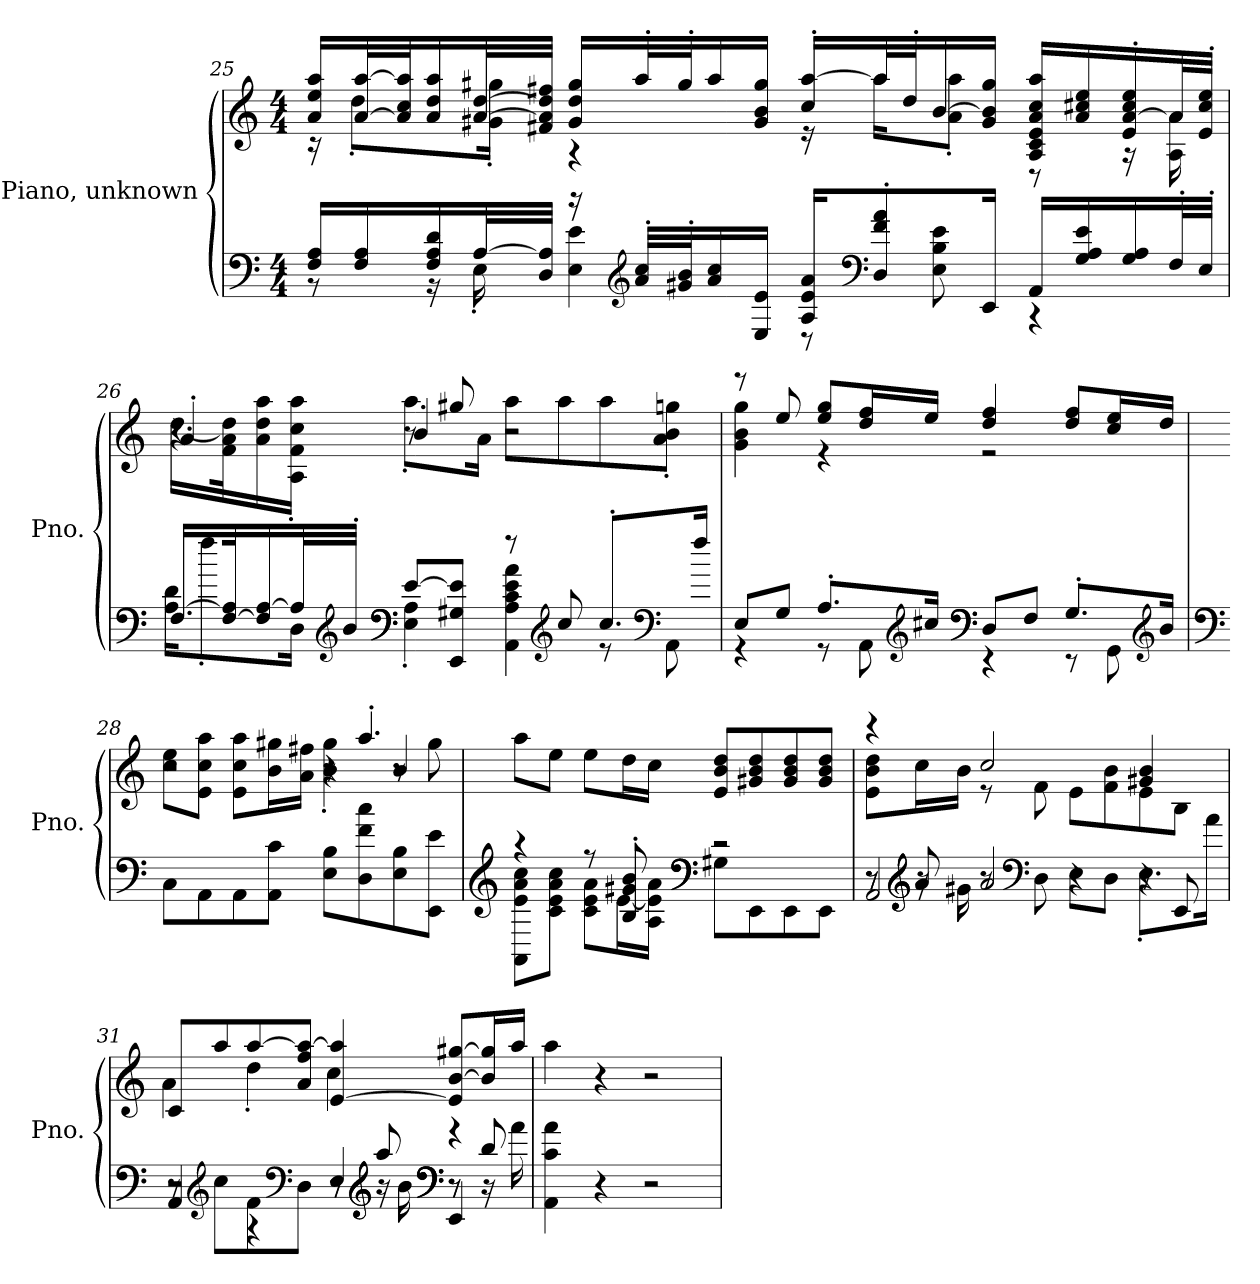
**kern	**kern
*part1	*part1
*staff2	*staff1
*I"Piano, unknown	*
*I'Pno.	*
!!LO:LB:g=z
*clefF4	*clefG2
*k[]	*k[]
*M4/4	*M4/4
=25	=25
*^	*^
16F/ 16A/LL	8r	16a/ 16ee/ 16aa/LL	16r
16F/ 16A/	.	[32a/ [32aa/L	8dd'\L
.	.	32a/] 32cc/ 32aa/]J	.
16F/ 16A/ 16d/	16r	16a/ 16dd/ 16aa/	.
[32A/L	16E'\	[32a/ [32dd/L	16g#X\' 16gg#X\'Jk
32D/ 32A/]JJJ	.	32f#X/ 32a/] 32dd/] 32ff#X/JJJ	.
16r	4E\ 4e\	16g#/ 16dd/ 16gg#/LL	4r
*clefG2	*	*	*
32a/' 32cc/'LLL	.	32aa'/L	.
32g#X/' 32b/'J	.	32gg#'/J	.
16a/ 16cc/	.	16aa/	.
16E/ 16e/JJ	.	16g#/ 16b/ 16gg#/JJ	.
16A/ 16e/ 16a/KL	8r	16cc/' [16aa/'LL	16r
*clefF4	*	*	*
8D/' 8f/' 8a/'	.	32aa/L]	16aa\KL
.	.	32dd'/J	.
.	8E\ 8B\ 8e\	[16b/	8a\' 8aa\'J
16EE/Jk	.	16g#/ 16b/] 16gg#/JJ	.
16AA/LL	4r	16A/ 16c/ 16e/ 16a/ 16cc/ 16aa/LL	8r
16G/ 16A/ 16e/	.	16a/ 16cc#X/ 16ee/	.
16G/ 16A/	.	16e/' [16a/' 16cc#/' 16ee/'	16r
32F'/L	.	32a/L]	16A\ 16a\
32E'/JJJ	.	32e/' 32cc#/' 32ee/'JJJ	.
!!LO:LB:g=z
=26	=26	=26	=26
*	*	*	*^
[16.F/LL	16A\ 16d\KL	4r	[16.dd\LL	4a'/
.	8ff'\	.	.	.
32F/_ 32A/K	.	.	32f\ 32a\ 32dd\]K	.
16F/] [16A/	.	.	16a\ 16dd\ 16aa\	.
32A/L]	16D\Jk	.	16A\' 16f\' 16cc\' 16aa\'JJ	.
*clefG2	*	*	*	*
32b'/JJJ	.	.	.	.
*clefF4	*	*	*	*
[8e/L	4E\' 4A\'	8r	8.aa'\L	4b/
8EE/ 8G#X/ 8e/]J	.	8gg#X/	.	.
.	.	.	16a\Jk	.
8r	4AA\ 4A\ 4c\ 4e\ 4a\	2r	8aa\L	2r
*clefG2	*	*	*	*
8cc/	.	.	8aa\	.
8.cc'/L	8r	.	8aa\	.
*clefF4	*	*	*	*
.	8AA\	.	8a\' 8b\' 8ggn\'J	.
16ff/Jk	.	.	.	.
*	*	*	*v	*v
=27	=27	=27	=27
8E/L	4r	8r	4g\ 4b\ 4gg\
8G/J	.	8ee/	.
8.A'/L	8r	8ee/ 8gg/L	4r
.	8AA\	16dd/ 16ff/L	.
*clefG2	*	*	*
16cc#X/Jk	.	16ee/JJ	.
*clefF4	*	*	*
8D/L	4r	4dd/ 4ff/	2r
8F/J	.	.	.
8.G'/L	8r	8dd/ 8ff/L	.
.	8GG\	16cc/ 16ee/L	.
*clefG2	*	*	*
16b/Jk	.	16dd/JJ	.
*v	*v	*	*
*	*v	*v
!!LO:LB:g=z
=28	=28
*clefF4	*
*	*^
*	*	*^
8C\L	2r	8cc\ 8ee\L	2r
8AA\	.	8e\ 8cc\ 8aa\J	.
8AA\	.	8e\ 8cc\ 8aa\L	.
8AA\ 8c\J	.	16b\ 16gg#X\L	.
.	.	16a\ 16ff#X\JJ	.
8E\ 8B\L	8r	4b\' 4gg#\'	4r
8D\ 8f\ 8cc\	4.aa'/	.	.
8E\ 8B\	.	8r	4b/
8EE\ 8e\J	.	8gg#\	.
*	*v	*v	*v
=29	=29
*clefG2	*
*^	*
4r	8AA\ 8e\ 8a\ 8cc\L	8aa\L
.	8c\ 8e\ 8a\ 8cc\J	8ee\J
8r	8c\ 8e\ 8a\L	8ee\L
8B/' 8g#X/' 8b/'	[16e\L	16dd\L
.	16A\ 16e\] 16a\JJ	16cc\JJ
*clefF4	*	*
2r	8G#X\L	8e/ 8b/ 8dd/L
.	8EE\	8g#X/ 8b/ 8dd/
.	8EE\	8g#/ 8b/ 8dd/
.	8EE\J	8g#/ 8b/ 8dd/J
!!LO:LB:g=z
=30	=30	=30
*	*^	*^
8r	8r	2AA/	4r	8e\ 8b\ 8dd\L
*clefG2	*	*	*	*
8a/	16r	.	.	16cc\L
.	16g#X\	.	.	16b\JJ
2a/	8r	.	2cc/	8r
*clefF4	*	*	*	*
.	8D\	.	.	8f\
.	8E\L	4r	.	8e\L
.	8D\J	.	.	8f\ 8b\
4r	8.E'\L	8r	4g#X/ 4b/	8e\
.	.	8EE/	.	8B\J
.	16a\Jk	.	.	.
=31	=31	=31	=31	=31
2r	8r	4AA/	8c/L	4a\
*clefG2	*	*	*	*
.	8cc\L	.	8aa/	.
.	8f\	4r	[8aa/	4dd'\
*clefF4	*	*	*	*
.	8D\J	.	8a/ 8ff/ 8aa/_J	.
8r	8r	4E/	[4e/ 4aa/]	4cc\
*clefG2	*	*	*	*
8aa/	16r	.	.	.
.	16b\	.	.	.
*clefF4	*	*	*	*
8r	8r	4EE/	8e/] [8b/ [8gg#X/L	4r
8d/	16r	.	16b/] 16gg#/]L	.
.	16a\	.	16aa/JJ	.
*v	*v	*v	*	*
*	*v	*v
=32	=32
4AA\ 4c\ 4a\	4aa\
4r	4r
2r	2r
=	=
*-	*-
